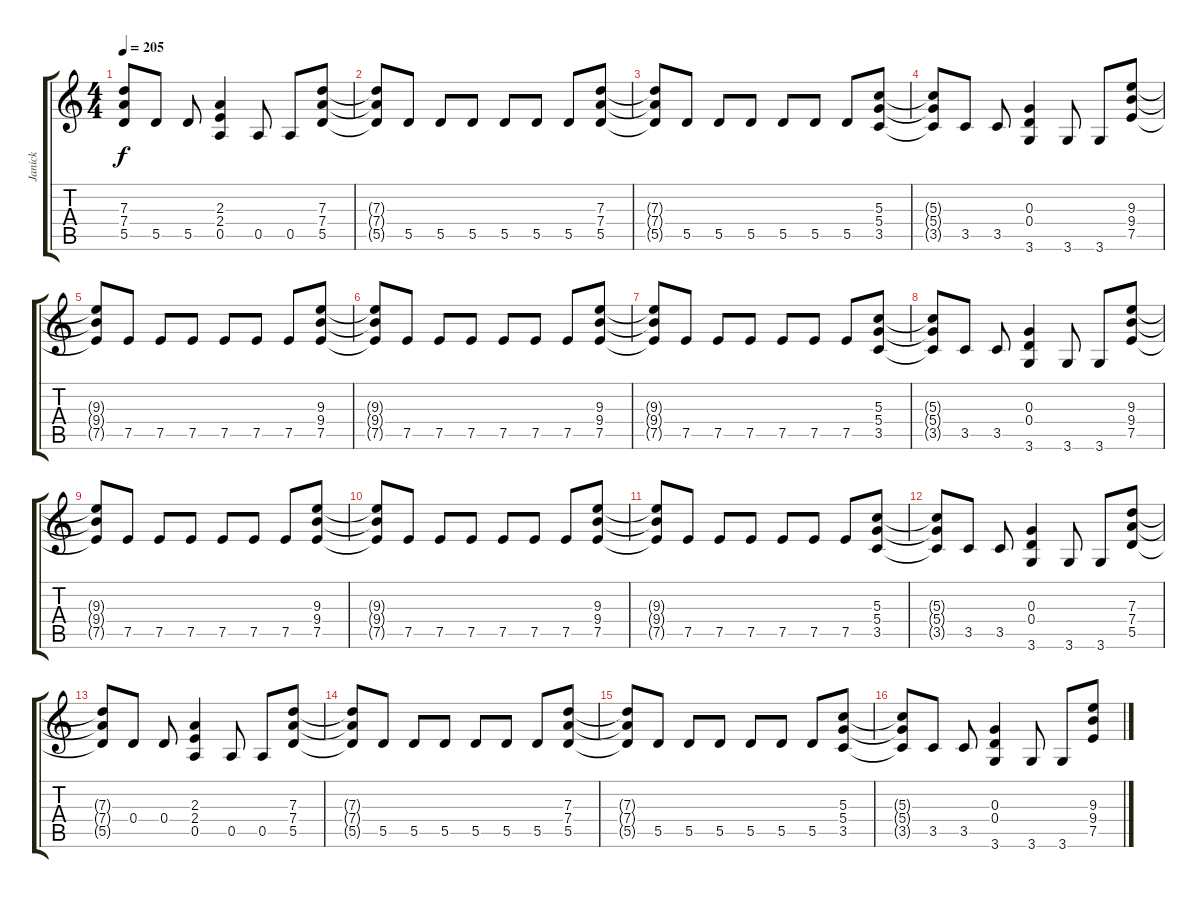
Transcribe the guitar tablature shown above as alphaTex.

\track ("Janick" "Janick") {instrument distortionguitar}
\staff {score tabs}
\tuning (E4 B3 G3 D3 A2 E2) {hide}
\ts (4 4)
\tempo 205
\clef g2
\ks c
(7.3{t} 7.4{t} 5.5{t}).8{dy f} 5.5.8 5.5.8 (2.3 2.4 0.5).4 0.5.8 0.5.8 (7.3 7.4 5.5).8 |
(7.3{t} 7.4{t} 5.5{t}).8 5.5.8 5.5.8 5.5.8 5.5.8 5.5.8 5.5.8 (7.3 7.4 5.5).8 |
(7.3{t} 7.4{t} 5.5{t}).8 5.5.8 5.5.8 5.5.8 5.5.8 5.5.8 5.5.8 (5.3 5.4 3.5).8 |
(5.3{t} 5.4{t} 3.5{t}).8 3.5.8 3.5.8 (0.3 0.4 3.6).4 3.6.8 3.6.8 (9.3 9.4 7.5).8 |
(9.3{t} 9.4{t} 7.5{t}).8 7.5.8 7.5.8 7.5.8 7.5.8 7.5.8 7.5.8 (9.3 9.4 7.5).8 |
(9.3{t} 9.4{t} 7.5{t}).8 7.5.8 7.5.8 7.5.8 7.5.8 7.5.8 7.5.8 (9.3 9.4 7.5).8 |
(9.3{t} 9.4{t} 7.5{t}).8 7.5.8 7.5.8 7.5.8 7.5.8 7.5.8 7.5.8 (5.3 5.4 3.5).8 |
(5.3{t} 5.4{t} 3.5{t}).8 3.5.8 3.5.8 (0.3 0.4 3.6).4 3.6.8 3.6.8 (9.3 9.4 7.5).8 |
(9.3{t} 9.4{t} 7.5{t}).8 7.5.8 7.5.8 7.5.8 7.5.8 7.5.8 7.5.8 (9.3 9.4 7.5).8 |
(9.3{t} 9.4{t} 7.5{t}).8 7.5.8 7.5.8 7.5.8 7.5.8 7.5.8 7.5.8 (9.3 9.4 7.5).8 |
(9.3{t} 9.4{t} 7.5{t}).8 7.5.8 7.5.8 7.5.8 7.5.8 7.5.8 7.5.8 (5.3 5.4 3.5).8 |
(5.3{t} 5.4{t} 3.5{t}).8 3.5.8 3.5.8 (0.3 0.4 3.6).4 3.6.8 3.6.8 (7.3 7.4 5.5).8 |
(7.3{t} 7.4{t} 5.5{t}).8 0.4.8 0.4.8 (2.3 2.4 0.5).4 0.5.8 0.5.8 (7.3 7.4 5.5).8 |
(7.3{t} 7.4{t} 5.5{t}).8 5.5.8 5.5.8 5.5.8 5.5.8 5.5.8 5.5.8 (7.3 7.4 5.5).8 |
(7.3{t} 7.4{t} 5.5{t}).8 5.5.8 5.5.8 5.5.8 5.5.8 5.5.8 5.5.8 (5.3 5.4 3.5).8 |
(5.3{t} 5.4{t} 3.5{t}).8 3.5.8 3.5.8 (0.3 0.4 3.6).4 3.6.8 3.6.8 (9.3 9.4 7.5).8
